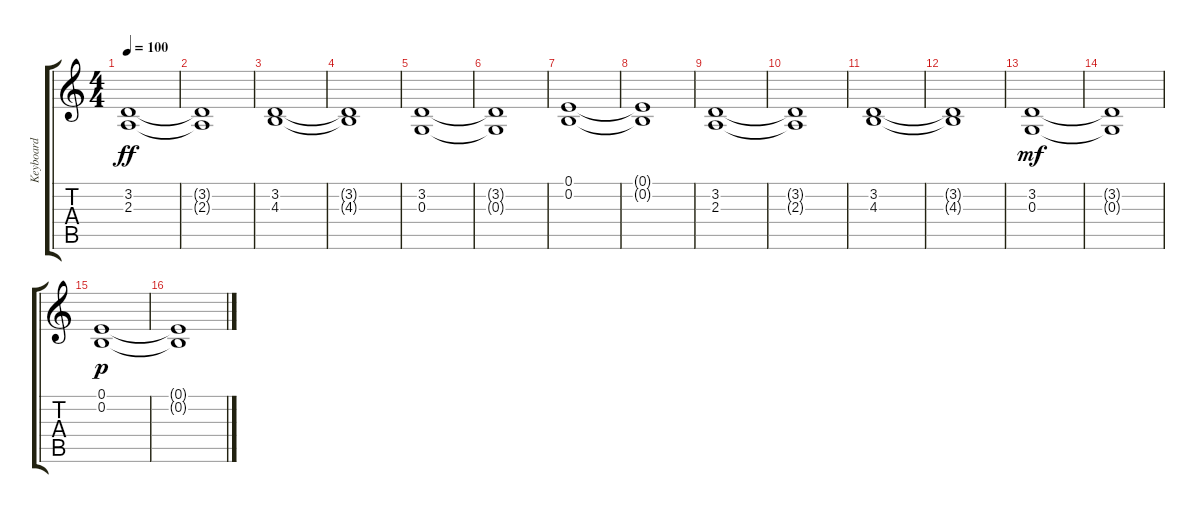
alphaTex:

\track ("Keyboard" "Keyboard") {instrument drawbarorgan}
\staff {score tabs}
\tuning (E4 B3 G3 D3 A2 E2) {hide}
\ts (4 4)
\tempo 100
\clef g2
\ks c
(3.2 2.3).1{dy ff} |
(3.2{t} 2.3{t}).1 |
(3.2 4.3).1 |
(3.2{t} 4.3{t}).1 |
(3.2 0.3).1 |
(3.2{t} 0.3{t}).1 |
(0.1 0.2).1 |
(0.1{t} 0.2{t}).1 |
(3.2 2.3).1 |
(3.2{t} 2.3{t}).1 |
(3.2 4.3).1 |
(3.2{t} 4.3{t}).1 |
(3.2 0.3).1{dy mf} |
(3.2{t} 0.3{t}).1 |
(0.1 0.2).1{dy p} |
(0.1{t} 0.2{t}).1
